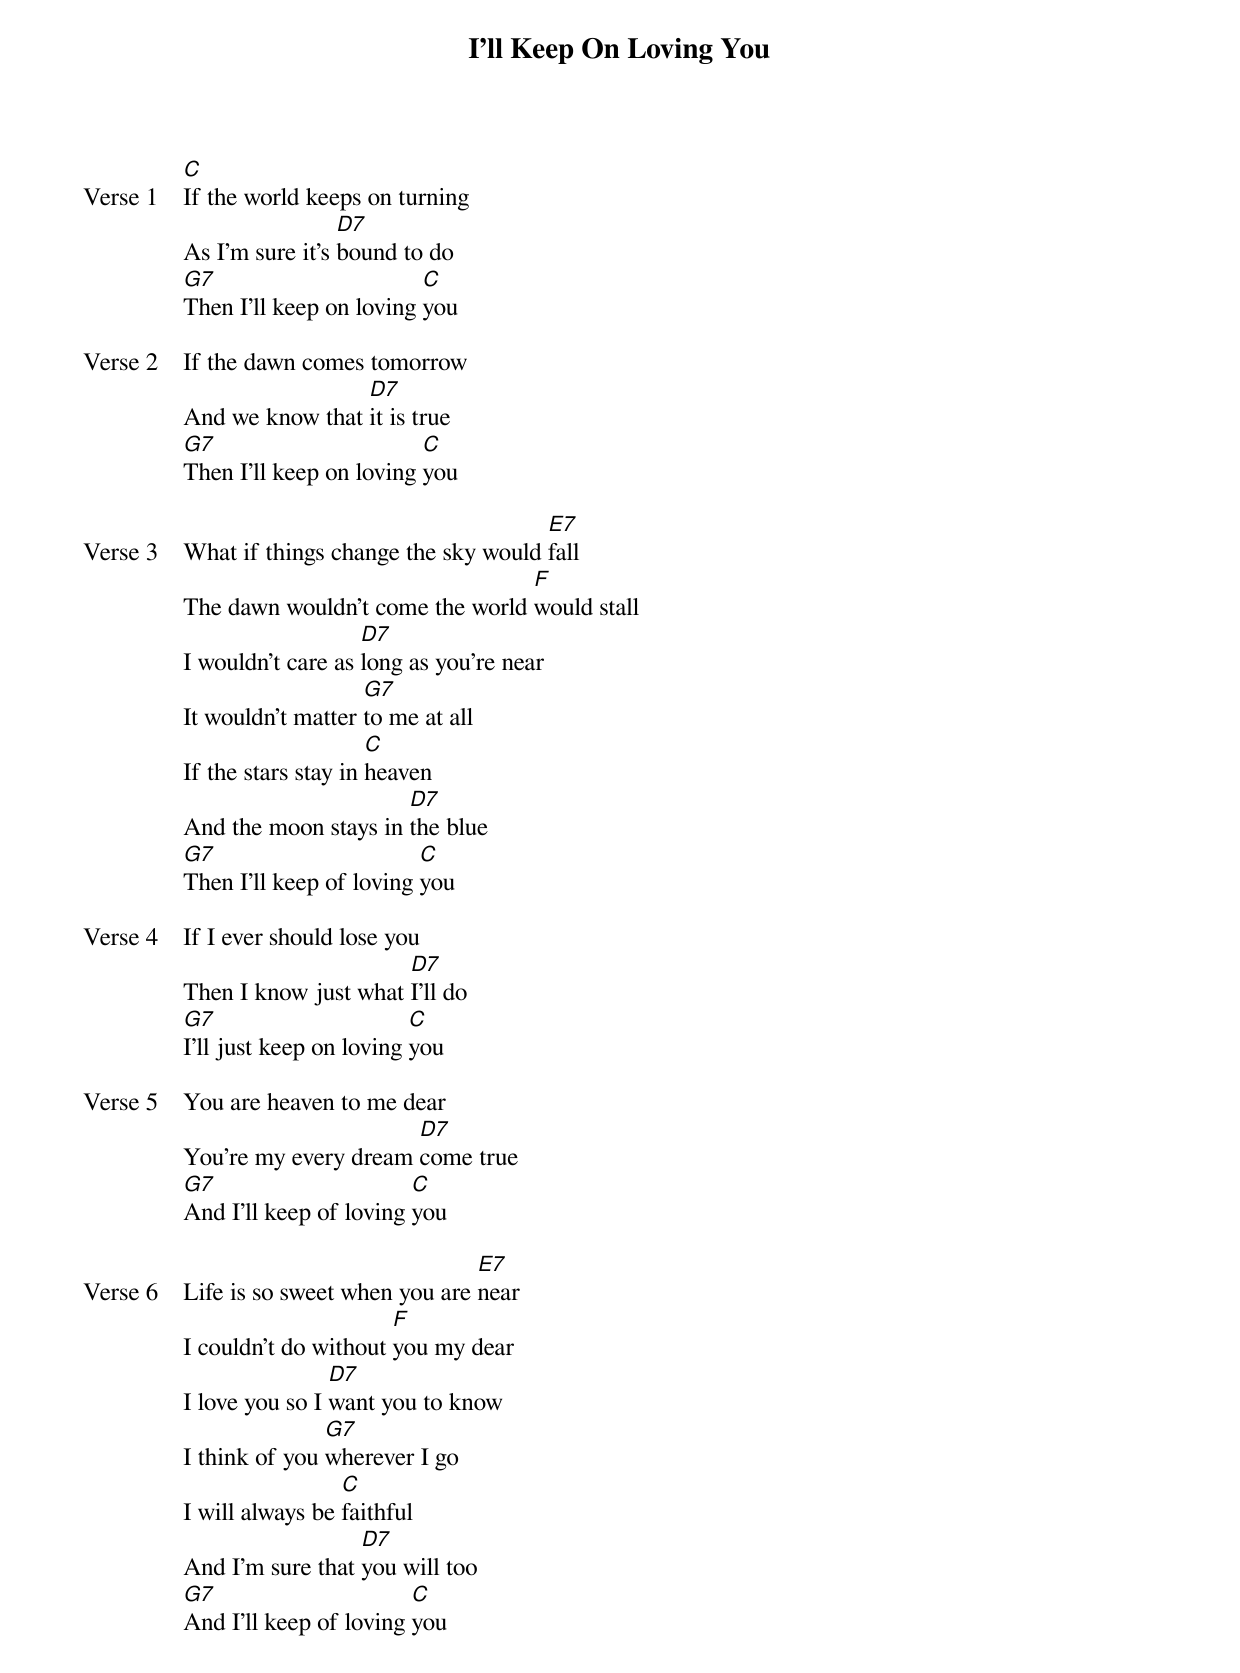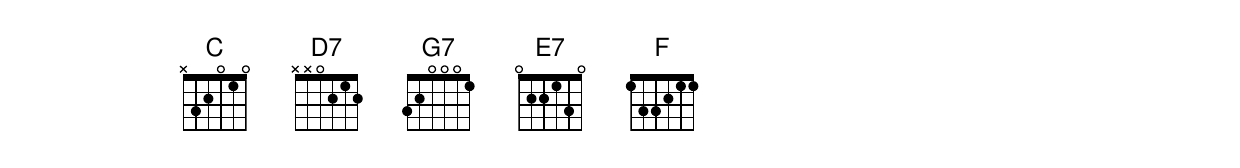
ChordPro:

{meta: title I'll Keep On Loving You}
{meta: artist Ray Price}
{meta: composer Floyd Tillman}
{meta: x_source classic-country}
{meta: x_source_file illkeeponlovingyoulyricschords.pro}
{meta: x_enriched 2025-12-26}

{start_of_verse: Verse 1}
[C]If the world keeps on turning
As I'm sure it's [D7]bound to do
[G7]Then I'll keep on loving [C]you
{end_of_verse}

{start_of_verse: Verse 2}
If the dawn comes tomorrow
And we know that [D7]it is true
[G7]Then I'll keep on loving [C]you
{end_of_verse}

{start_of_verse: Verse 3}
What if things change the sky would [E7]fall
The dawn wouldn't come the world [F]would stall
I wouldn't care as [D7]long as you're near
It wouldn't matter [G7]to me at all
If the stars stay in [C]heaven
And the moon stays in [D7]the blue
[G7]Then I'll keep of loving [C]you
{end_of_verse}

{start_of_verse: Verse 4}
If I ever should lose you
Then I know just what [D7]I'll do
[G7]I'll just keep on loving [C]you
{end_of_verse}

{start_of_verse: Verse 5}
You are heaven to me dear
You're my every dream [D7]come true
[G7]And I'll keep of loving [C]you
{end_of_verse}

{start_of_verse: Verse 6}
Life is so sweet when you are [E7]near
I couldn't do without [F]you my dear
I love you so I [D7]want you to know
I think of you [G7]wherever I go
I will always be [C]faithful
And I'm sure that [D7]you will too
[G7]And I'll keep of loving [C]you
{end_of_verse}
